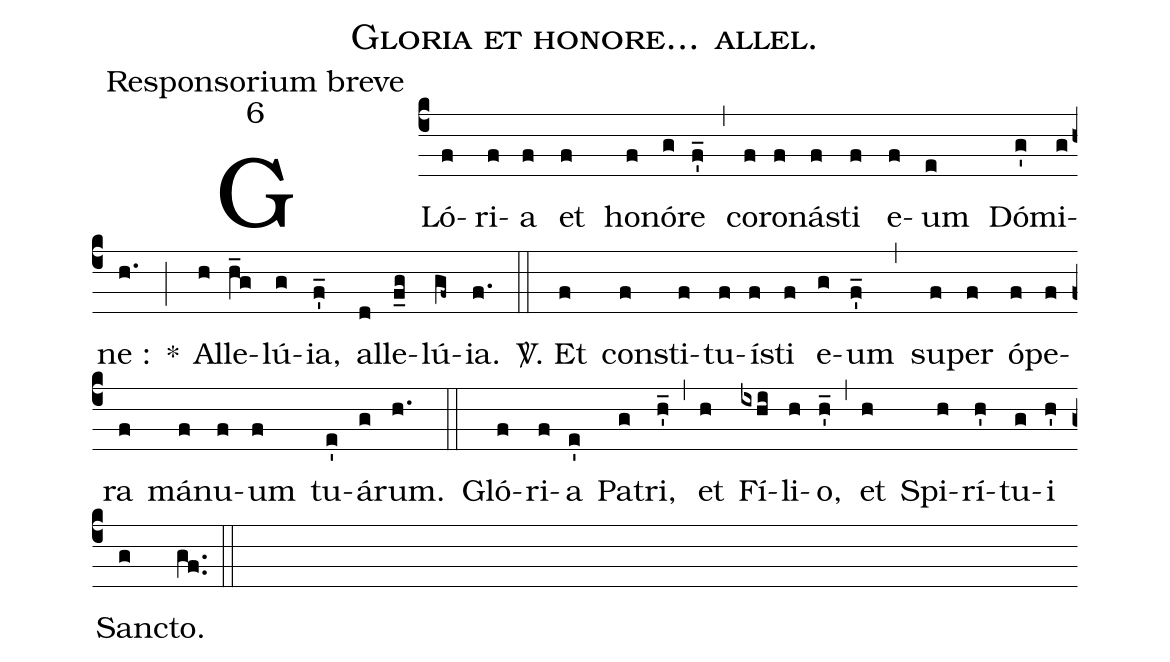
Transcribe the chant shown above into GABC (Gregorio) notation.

name:Gloria et honore... allel. ;
office-part:Responsorium breve;
mode:6;
%%
(c4) GLó(f)ri(f)a(f) et(f) ho(f)nó(g)re(f'_) (,) co(f)ro(f)ná(f)sti(f) e(f)um(e) Dó(g')mi(g)ne :(h.) *(;) Al(h)le(h_g)lú(g){ia},(f'_) al(d)le(f_g)lú(gf~){ia}.(f.) (::) <sp>V/</sp>. Et(f) con(f)sti(f)tu(f)í(f)sti(f) e(g)um(f'_) (,) su(f)per(f) ó(f)pe(f)ra(f) má(f)nu(f)um(f) tu(e')á(g)rum.(h.) (::) Gló(f)ri(f)a(e') Pa(g)tri,(h'_) (,) et(h) Fí(ixhi)li(h)o,(h'_) (,) et(h) Spi(h)rí(h')tu(g)i(h') San(g)cto.(gf..) (::)
